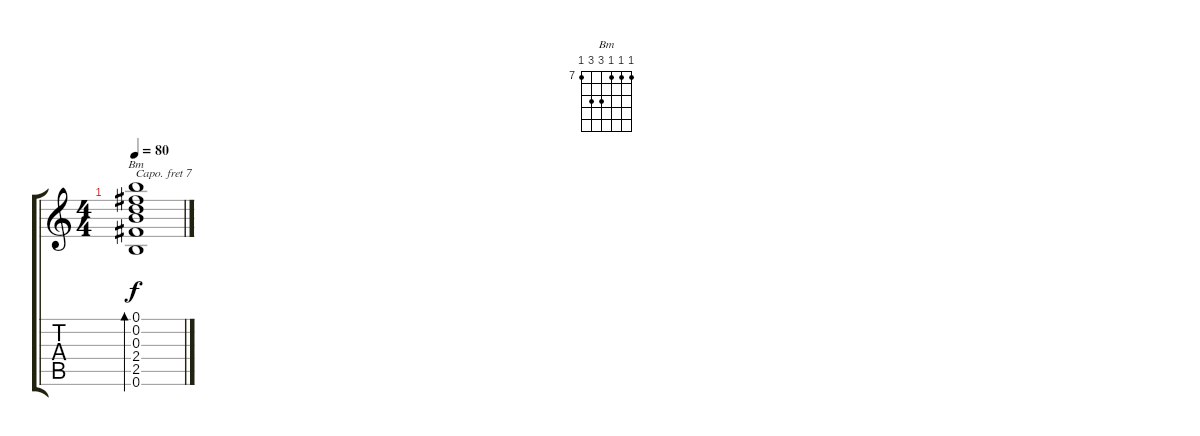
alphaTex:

\track "" {instrument acousticguitarsteel}
\staff {score tabs}
\capo 7
\tuning (E4 B3 G3 D3 A2 E2) {hide}
\chord ("Bm" 7 7 7 9 9 7) {firstfret 7}
\ts (4 4)
\tempo 80
\clef g2
\ks c
(0.1 0.2 0.3 2.4 2.5 0.6).1{bd 120 ch "Bm" dy f}
